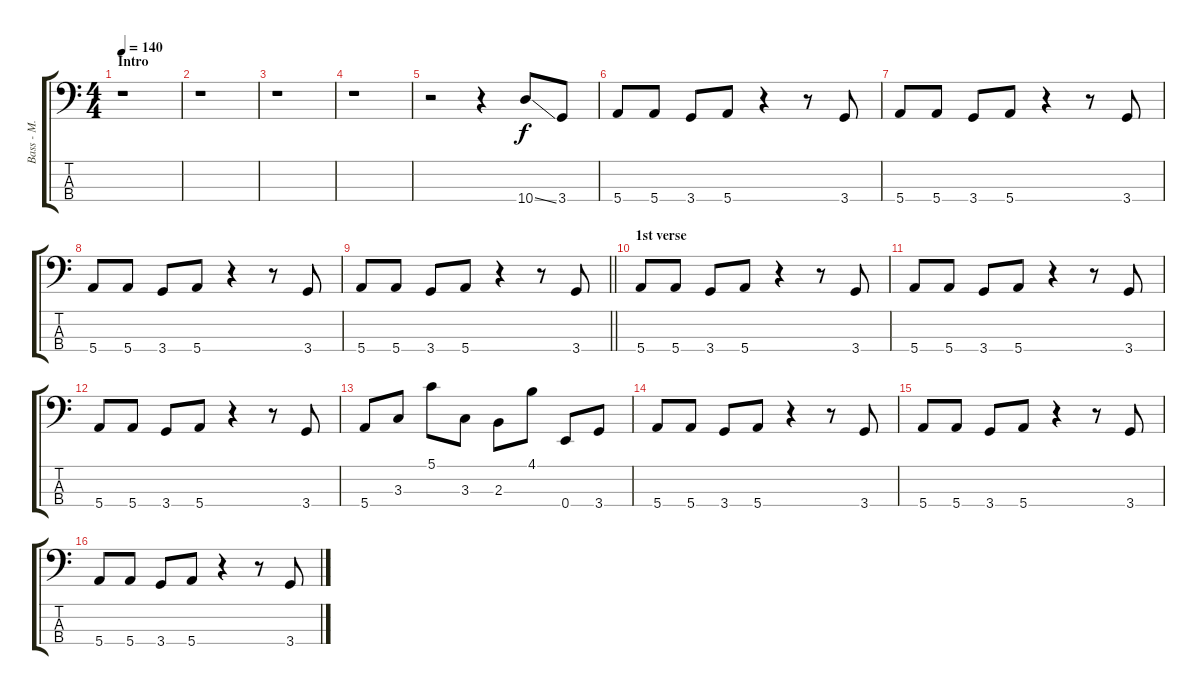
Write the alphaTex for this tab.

\track ("Bass - M. Anthony" "Bass - M. ") {instrument electricbassfinger}
\staff {score tabs}
\tuning (G2 D2 A1 E1) {hide}
\ts (4 4)
\section ("" "Intro")
\tempo 140
\clef f4
\ks c
r.1{dy f instrument electricbassfinger} |
r.1 |
r.1 |
r.1 |
r.2 r.4 10.4{ss}.8 3.4.8 |
5.4.8 5.4.8 3.4.8 5.4.8 r.4 r.8 3.4.8 |
5.4.8 5.4.8 3.4.8 5.4.8 r.4 r.8 3.4.8 |
5.4.8 5.4.8 3.4.8 5.4.8 r.4 r.8 3.4.8 |
\barLineRight lightlight
5.4.8 5.4.8 3.4.8 5.4.8 r.4 r.8 3.4.8 |
\section ("" "1st verse")
5.4.8 5.4.8 3.4.8 5.4.8 r.4 r.8 3.4.8 |
5.4.8 5.4.8 3.4.8 5.4.8 r.4 r.8 3.4.8 |
5.4.8 5.4.8 3.4.8 5.4.8 r.4 r.8 3.4.8 |
5.4.8 3.3.8 5.1.8 3.3.8 2.3.8 4.1.8 0.4.8 3.4.8 |
5.4.8 5.4.8 3.4.8 5.4.8 r.4 r.8 3.4.8 |
5.4.8 5.4.8 3.4.8 5.4.8 r.4 r.8 3.4.8 |
5.4.8 5.4.8 3.4.8 5.4.8 r.4 r.8 3.4.8
